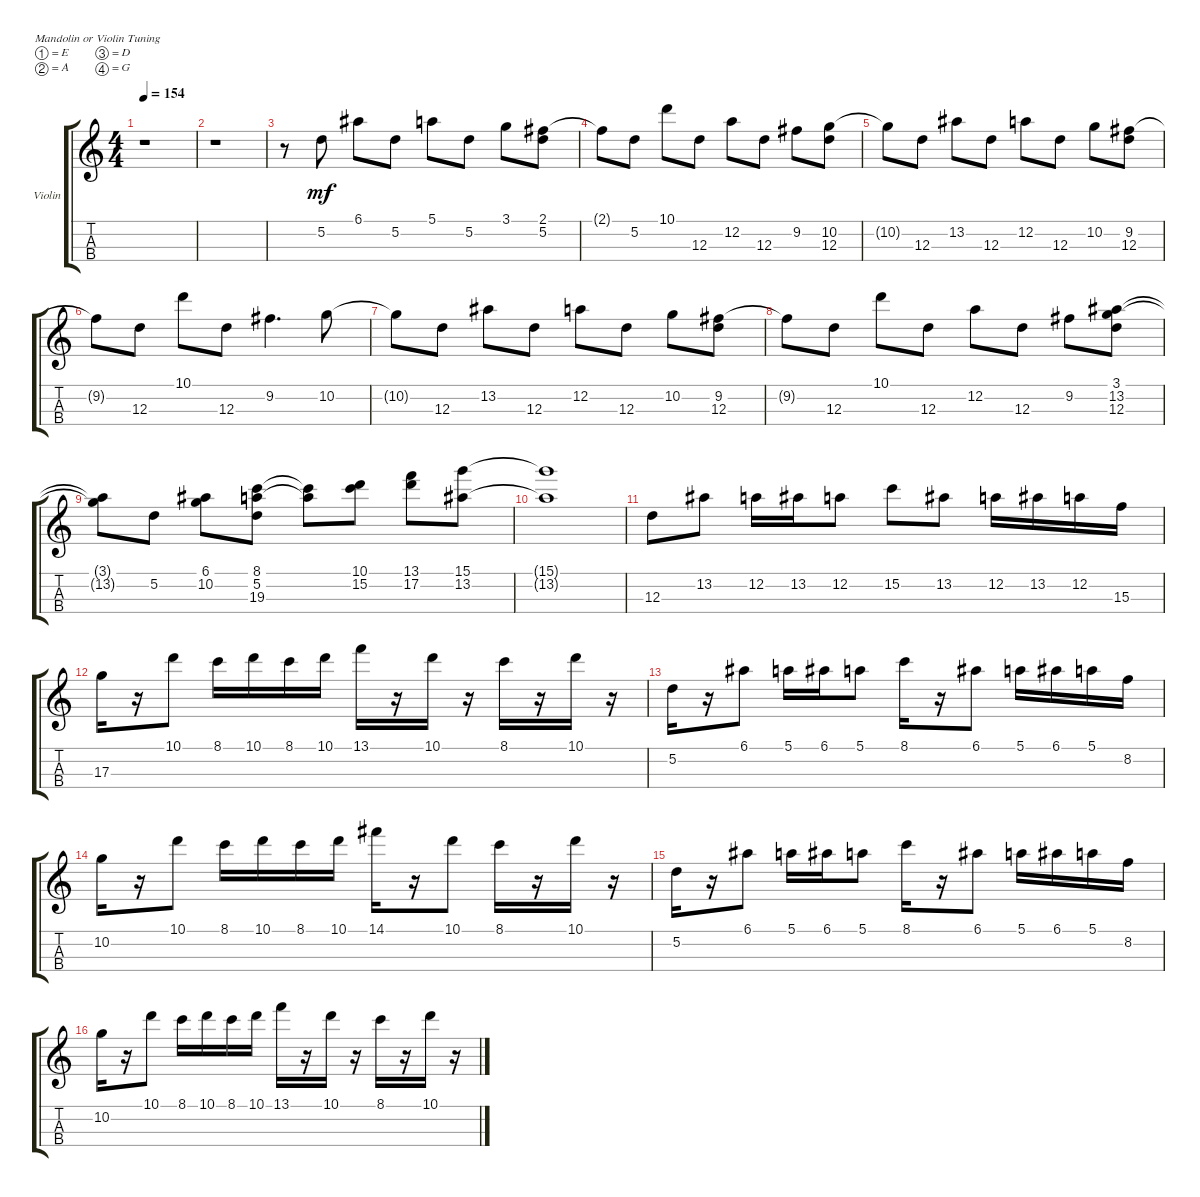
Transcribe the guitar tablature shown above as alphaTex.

\bracketExtendMode groupsimilarinstruments
\firstSystemTrackNameOrientation horizontal
\otherSystemsTrackNameOrientation horizontal
\track ("Track 13" "Violin") {instrument violin}
\staff {score tabs}
\tuning (E5 A4 D4 G3)
\ts (4 4)
\tempo 154
\clef g2
\ks c
r.1{dy mf} |
r.1 |
r.8 5.2.8 6.1.8 5.2.8 5.1.8 5.2.8 3.1.8 (5.2 2.1).8 |
2.1{t}.8 5.2.8 10.1.8 12.3.8 12.2.8 12.3.8 9.2.8 (12.3 10.2).8 |
10.2{t}.8 12.3.8 13.2.8 12.3.8 12.2.8 12.3.8 10.2.8 (12.3 9.2).8 |
9.2{t}.8 12.3.8 10.1.8 12.3.8 9.2.4{d} 10.2.8 |
10.2{t}.8 12.3.8 13.2.8 12.3.8 12.2.8 12.3.8 10.2.8 (12.3 9.2).8 |
9.2{t}.8 12.3.8 10.1.8 12.3.8 12.2.8 12.3.8 9.2.8 (12.3 13.2 3.1).8 |
(13.2{t} 3.1{t}).8 5.2.8 (6.1 10.2).8 (5.2 8.1 19.3).8 (8.1{t} 19.3{t}).8 (10.1 15.2).8 (13.1 17.2).8 (13.2 15.1).8 |
(13.2{t} 15.1{t}).1 |
12.3.8 13.2.8 12.2.16 13.2.16 12.2.8 15.2.8 13.2.8 12.2.16 13.2.16 12.2.16 15.3.16 |
17.3.16 r.16 10.1.8 8.1.16 10.1.16 8.1.16 10.1.16 13.1.16 r.16 10.1.16 r.16 8.1.16 r.16 10.1.16 r.16 |
5.2.16 r.16 6.1.8 5.1.16 6.1.16 5.1.8 8.1.16 r.16 6.1.8 5.1.16 6.1.16 5.1.16 8.2.16 |
10.2.16 r.16 10.1.8 8.1.16 10.1.16 8.1.16 10.1.16 14.1.16 r.16 10.1.8 8.1.16 r.16 10.1.16 r.16 |
5.2.16 r.16 6.1.8 5.1.16 6.1.16 5.1.8 8.1.16 r.16 6.1.8 5.1.16 6.1.16 5.1.16 8.2.16 |
10.2.16 r.16 10.1.8 8.1.16 10.1.16 8.1.16 10.1.16 13.1.16 r.16 10.1.16 r.16 8.1.16 r.16 10.1.16 r.16
